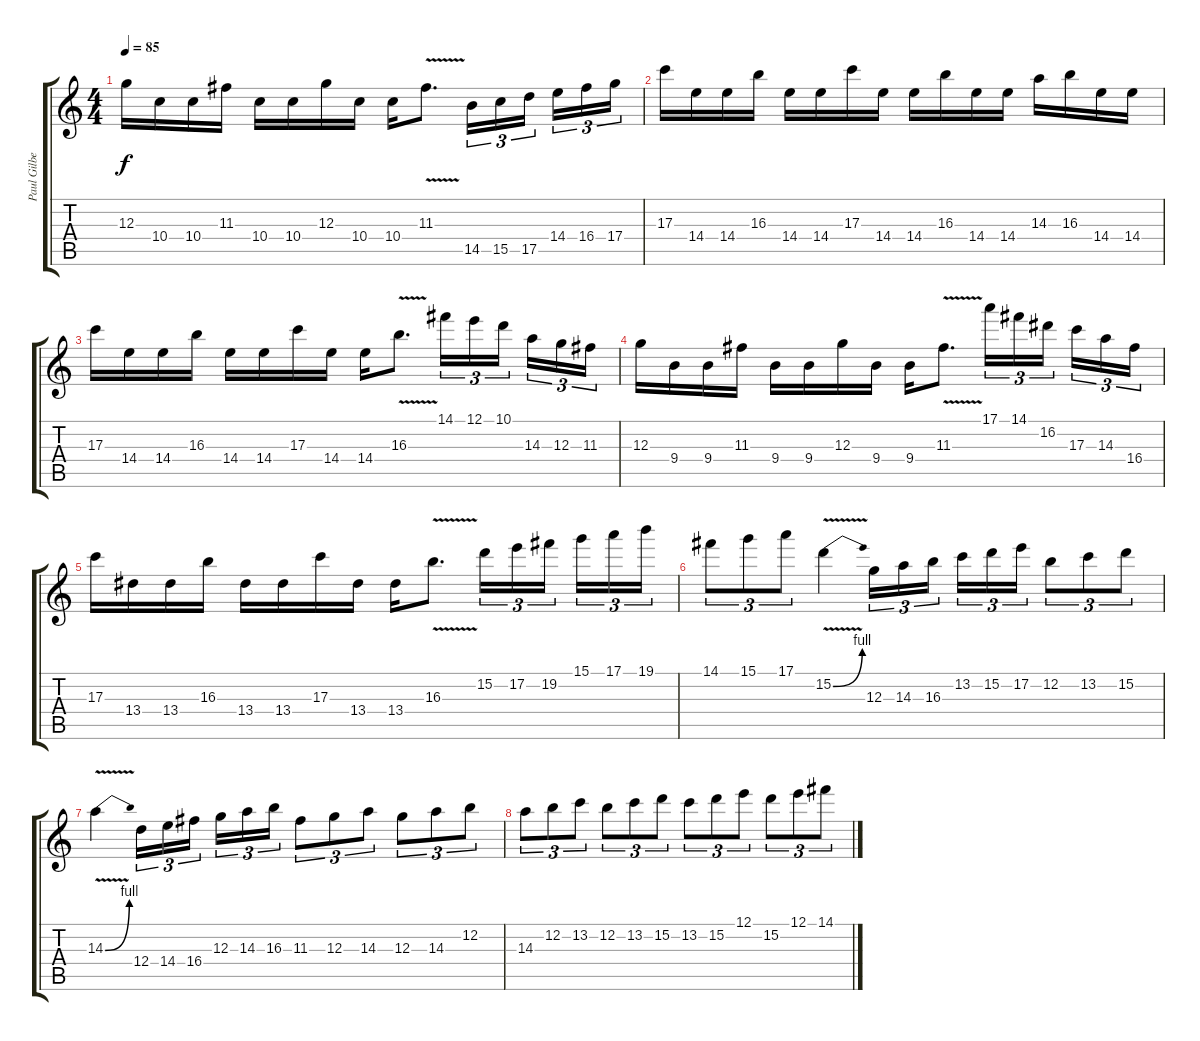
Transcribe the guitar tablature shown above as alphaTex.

\track ("Paul Gilbert" "Paul Gilbe") {mute instrument overdrivenguitar}
\staff {score tabs}
\tuning (E4 B3 G3 D3 A2 E2) {hide}
\ts (4 4)
\tempo 85
\clef g2
\ks c
12.3.16{dy f} 10.4.16 10.4.16 11.3.16 10.4.16 10.4.16 12.3.16 10.4.16 10.4.16 11.3{v}.8{d} 14.5.16{tu (3 2)} 15.5.16{tu (3 2)} 17.5.16{tu (3 2) beam splitsecondary} 14.4.16{tu (3 2)} 16.4.16{tu (3 2)} 17.4.16{tu (3 2)} |
17.3.16 14.4.16 14.4.16 16.3.16 14.4.16 14.4.16 17.3.16 14.4.16 14.4.16 16.3.16 14.4.16 14.4.16 14.3.16 16.3.16 14.4.16 14.4.16 |
17.3.16 14.4.16 14.4.16 16.3.16 14.4.16 14.4.16 17.3.16 14.4.16 14.4.16 16.3{v}.8{d} 14.1.16{tu (3 2)} 12.1.16{tu (3 2)} 10.1.16{tu (3 2) beam splitsecondary} 14.3.16{tu (3 2)} 12.3.16{tu (3 2)} 11.3.16{tu (3 2)} |
12.3.16 9.4.16 9.4.16 11.3.16 9.4.16 9.4.16 12.3.16 9.4.16 9.4.16 11.3{v}.8{d} 17.1.16{tu (3 2)} 14.1.16{tu (3 2)} 16.2.16{tu (3 2) beam splitsecondary} 17.3.16{tu (3 2)} 14.3.16{tu (3 2)} 16.4.16{tu (3 2)} |
17.3.16 13.4.16 13.4.16 16.3.16 13.4.16 13.4.16 17.3.16 13.4.16 13.4.16 16.3{v}.8{d} 15.2.16{tu (3 2)} 17.2.16{tu (3 2)} 19.2.16{tu (3 2) beam splitsecondary} 15.1.16{tu (3 2)} 17.1.16{tu (3 2)} 19.1.16{tu (3 2)} |
14.1.8{tu (3 2)} 15.1.8{tu (3 2)} 17.1.8{tu (3 2)} 15.2{be (bend 0 0 60 4) v}.4 12.3.16{tu (3 2)} 14.3.16{tu (3 2)} 16.3.16{tu (3 2) beam splitsecondary} 13.2.16{tu (3 2)} 15.2.16{tu (3 2)} 17.2.16{tu (3 2)} 12.2.8{tu (3 2)} 13.2.8{tu (3 2)} 15.2.8{tu (3 2)} |
14.3{be (bend 0 0 60 4) v}.4 12.4.16{tu (3 2)} 14.4.16{tu (3 2)} 16.4.16{tu (3 2) beam splitsecondary} 12.3.16{tu (3 2)} 14.3.16{tu (3 2)} 16.3.16{tu (3 2)} 11.3.8{tu (3 2)} 12.3.8{tu (3 2)} 14.3.8{tu (3 2)} 12.3.8{tu (3 2)} 14.3.8{tu (3 2)} 12.2.8{tu (3 2)} |
14.3.8{tu (3 2)} 12.2.8{tu (3 2)} 13.2.8{tu (3 2)} 12.2.8{tu (3 2)} 13.2.8{tu (3 2)} 15.2.8{tu (3 2)} 13.2.8{tu (3 2)} 15.2.8{tu (3 2)} 12.1.8{tu (3 2)} 15.2.8{tu (3 2)} 12.1.8{tu (3 2)} 14.1.8{tu (3 2)}
